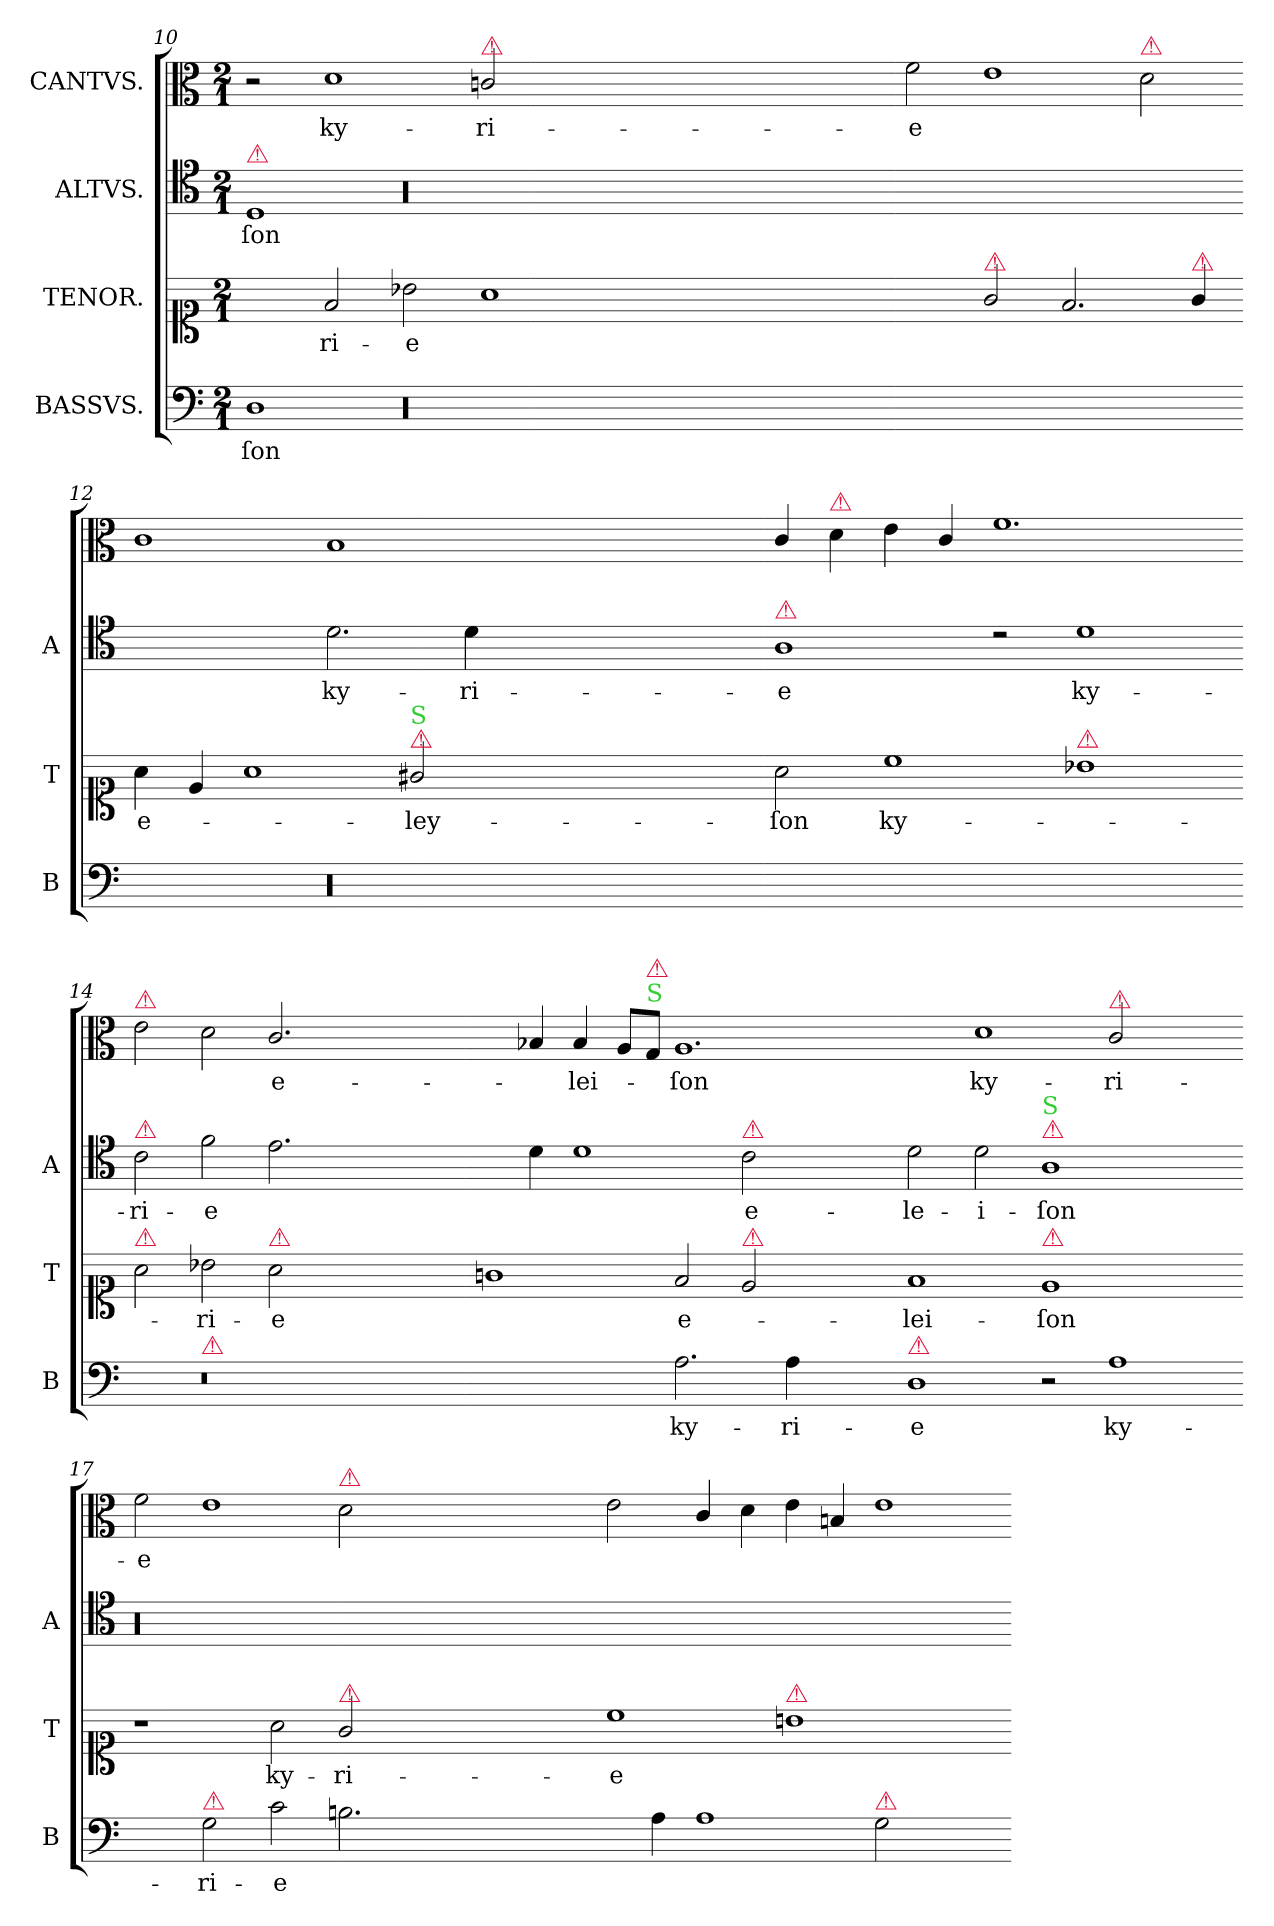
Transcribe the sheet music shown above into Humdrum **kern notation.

**kern	**text	**kern	**text	**kern	**text	**kern	**text
*part4	*part4	*part3	*part3	*part2	*part2	*part1	*part1
*staff4	*staff4	*staff3	*staff3	*staff2	*staff2	*staff1	*staff1
*I"BASSVS.	*	*I"TENOR.	*	*I"ALTVS.	*	*I"CANTVS.	*
*I'B	*	*I'T	*	*I'A	*	*	*
*clefF4	*	*clefC1	*	*clefC4	*	*clefC3	*
*k[]	*	*k[]	*	*k[]	*	*k[]	*
*M2/1	*	*M2/1	*	*M2/1	*	*M2/1	*
=10	=10	=10	=10	=10	=10	=10	=10
!	!	!	!	!LO:TX:a:color=crimson:t=⚠	!	!	!
1D	-ſon	2ryy	.	1D	-ſon	2r	.
.	.	2f/	-ri-	.	.	1d	ky-
00r	.	2b-X\	-e	00r	.	.	.
!	!	!	!	!	!	!LO:TX:a:color=crimson:t=⚠	!
.	.	1a\	.	.	.	2cn/	-ri-
.	.	.	.	.	.	0.ryy	.
.	.	0ryy	.	.	.	.	.
.	.	2ryy	.	.	.	.	.
=11-	=11-	=11-	=11-	=11-	=11-	=11-	=11-
0ryy	.	2ryy	.	0ryy	.	2f\	-e
!	!	!LO:TX:a:color=crimson:t=⚠	!	!	!	!	!
.	.	2g/	.	.	.	1e	.
.	.	2.f/	.	.	.	.	.
!	!	!	!	!	!	!LO:TX:a:color=crimson:t=⚠	!
.	.	.	.	.	.	2d\	.
!	!	!LO:TX:a:color=crimson:t=⚠	!	!	!	!	!
.	.	4g/	.	.	.	.	.
=12-	=12-	=12-	=12-	=12-	=12-	=12-	=12-
1ryy	.	4a\	e-	1ryy	.	1c	.
.	.	4e/	.	.	.	.	.
.	.	1a	.	.	.	.	.
00r	.	.	.	2.d\	ky-	1B	.
!	!	!LO:TX:a:color=crimson:t=⚠	!	!	!	!	!
!	!	!LO:TX:a:color=limegreen:t=S	!	!	!	!	!
.	.	2g#X/	-ley-	.	.	.	.
.	.	.	.	4d\	-ri-	.	.
.	.	0.ryy	.	0.ryy	.	0.ryy	.
=13-	=13-	=13-	=13-	=13-	=13-	=13-	=13-
!	!	!	!	!LO:TX:a:color=crimson:t=⚠	!	!	!
0ryy	.	2a\	-ſon	1A	-e	4c/	.
!	!	!	!	!	!	!LO:TX:a:color=crimson:t=⚠	!
.	.	.	.	.	.	4d\	.
.	.	1cc	ky-	.	.	4e\	.
.	.	.	.	.	.	4c/	.
.	.	.	.	2rc	.	1.f	.
!	!	!LO:TX:a:color=crimson:t=⚠	!	!	!	!	!
.	.	1b-X\	.	1d\	ky-	.	.
2ryy	.	.	.	.	.	.	.
=14-	=14-	=14-	=14-	=14-	=14-	=14-	=14-
!	!	!	!	!	!	!LO:TX:a:color=crimson:t=⚠	!
!	!	!	!	!LO:TX:a:color=crimson:t=⚠	!	!	!
!	!	!LO:TX:a:color=crimson:t=⚠	!	!	!	!	!
2ryy	.	2a\	.	2c\	-ri-	2e\	.
!LO:TX:a:color=crimson:t=⚠	!	!	!	!	!	!	!
0r	.	2b-X\	-ri-	2f\	-e	2d\	.
!	!	!LO:TX:a:color=crimson:t=⚠	!	!	!	!	!
.	.	2a\	-e	2.e\	.	2.c/	e-
.	.	1ryy	.	.	.	.	.
.	.	.	.	2.ryy	.	2.ryy	.
=15-	=15-	=15-	=15-	=15-	=15-	=15-	=15-
1ryy	.	1gn	.	4ryy	.	4ryy	.
.	.	.	.	4d\	.	4B-X/	.
.	.	.	.	1d	.	4B-/	-lei-
.	.	.	.	.	.	8A/L	.
!	!	!	!	!	!	!LO:TX:a:color=limegreen:t=S	!
!	!	!	!	!	!	!LO:TX:a:color=crimson:t=⚠	!
.	.	.	.	.	.	8G/J	.
2.A\	ky-	2f/	e-	.	.	1.A	-ſon
!	!	!	!	!LO:TX:a:color=crimson:t=⚠	!	!	!
!	!	!LO:TX:a:color=crimson:t=⚠	!	!	!	!	!
.	.	2e/	.	2c\	e-	.	.
4A\	-ri-	.	.	.	.	.	.
2ryy	.	2ryy	.	2ryy	.	.	.
=16-	=16-	=16-	=16-	=16-	=16-	=16-	=16-
!LO:TX:a:color=crimson:t=⚠	!	!	!	!	!	!	!
1D	-e	1f	-lei-	2d\	-le-	2ryy	.
.	.	.	.	2d\	-i-	1d	ky-
!	!	!	!	!LO:TX:a:color=crimson:t=⚠	!	!	!
!	!	!	!	!LO:TX:a:color=limegreen:t=S	!	!	!
!	!	!LO:TX:a:color=crimson:t=⚠	!	!	!	!	!
2r	.	1e	-ſon	1A	-ſon	.	.
!	!	!	!	!	!	!LO:TX:a:color=crimson:t=⚠	!
1A\	ky-	.	.	.	.	2c/	-ri-
.	.	2ryy	.	2ryy	.	2ryy	.
=17-	=17-	=17-	=17-	=17-	=17-	=17-	=17-
2ryy	.	1r	.	00r	.	2f\	-e
!LO:TX:a:color=crimson:t=⚠	!	!	!	!	!	!	!
2G\	-ri-	.	.	.	.	1e	.
2c\	-e	2a\	ky-	.	.	.	.
!	!	!	!	!	!	!LO:TX:a:color=crimson:t=⚠	!
!	!	!LO:TX:a:color=crimson:t=⚠	!	!	!	!	!
2.Bn\	.	2g/	-ri-	.	.	2d\	.
.	.	0ryy	.	.	.	0ryy	.
1..ryy	.	.	.	.	.	.	.
=18-	=18-	=18-	=18-	=18-	=18-	=18-	=18-
4ryy	.	1cc	-e	0ryy	.	2e\	.
4A\	.	.	.	.	.	.	.
1A	.	.	.	.	.	4c/	.
.	.	.	.	.	.	4d\	.
!	!	!LO:TX:a:color=crimson:t=⚠	!	!	!	!	!
.	.	1bn	.	.	.	4e\	.
.	.	.	.	.	.	4Bn/	.
!LO:TX:a:color=crimson:t=⚠	!	!	!	!	!	!	!
2G\	.	.	.	.	.	1e\	.
2ryy	.	2ryy	.	2ryy	.	.	.
=-	=-	=-	=-	=-	=-	=-	=-
*-	*-	*-	*-	*-	*-	*-	*-
